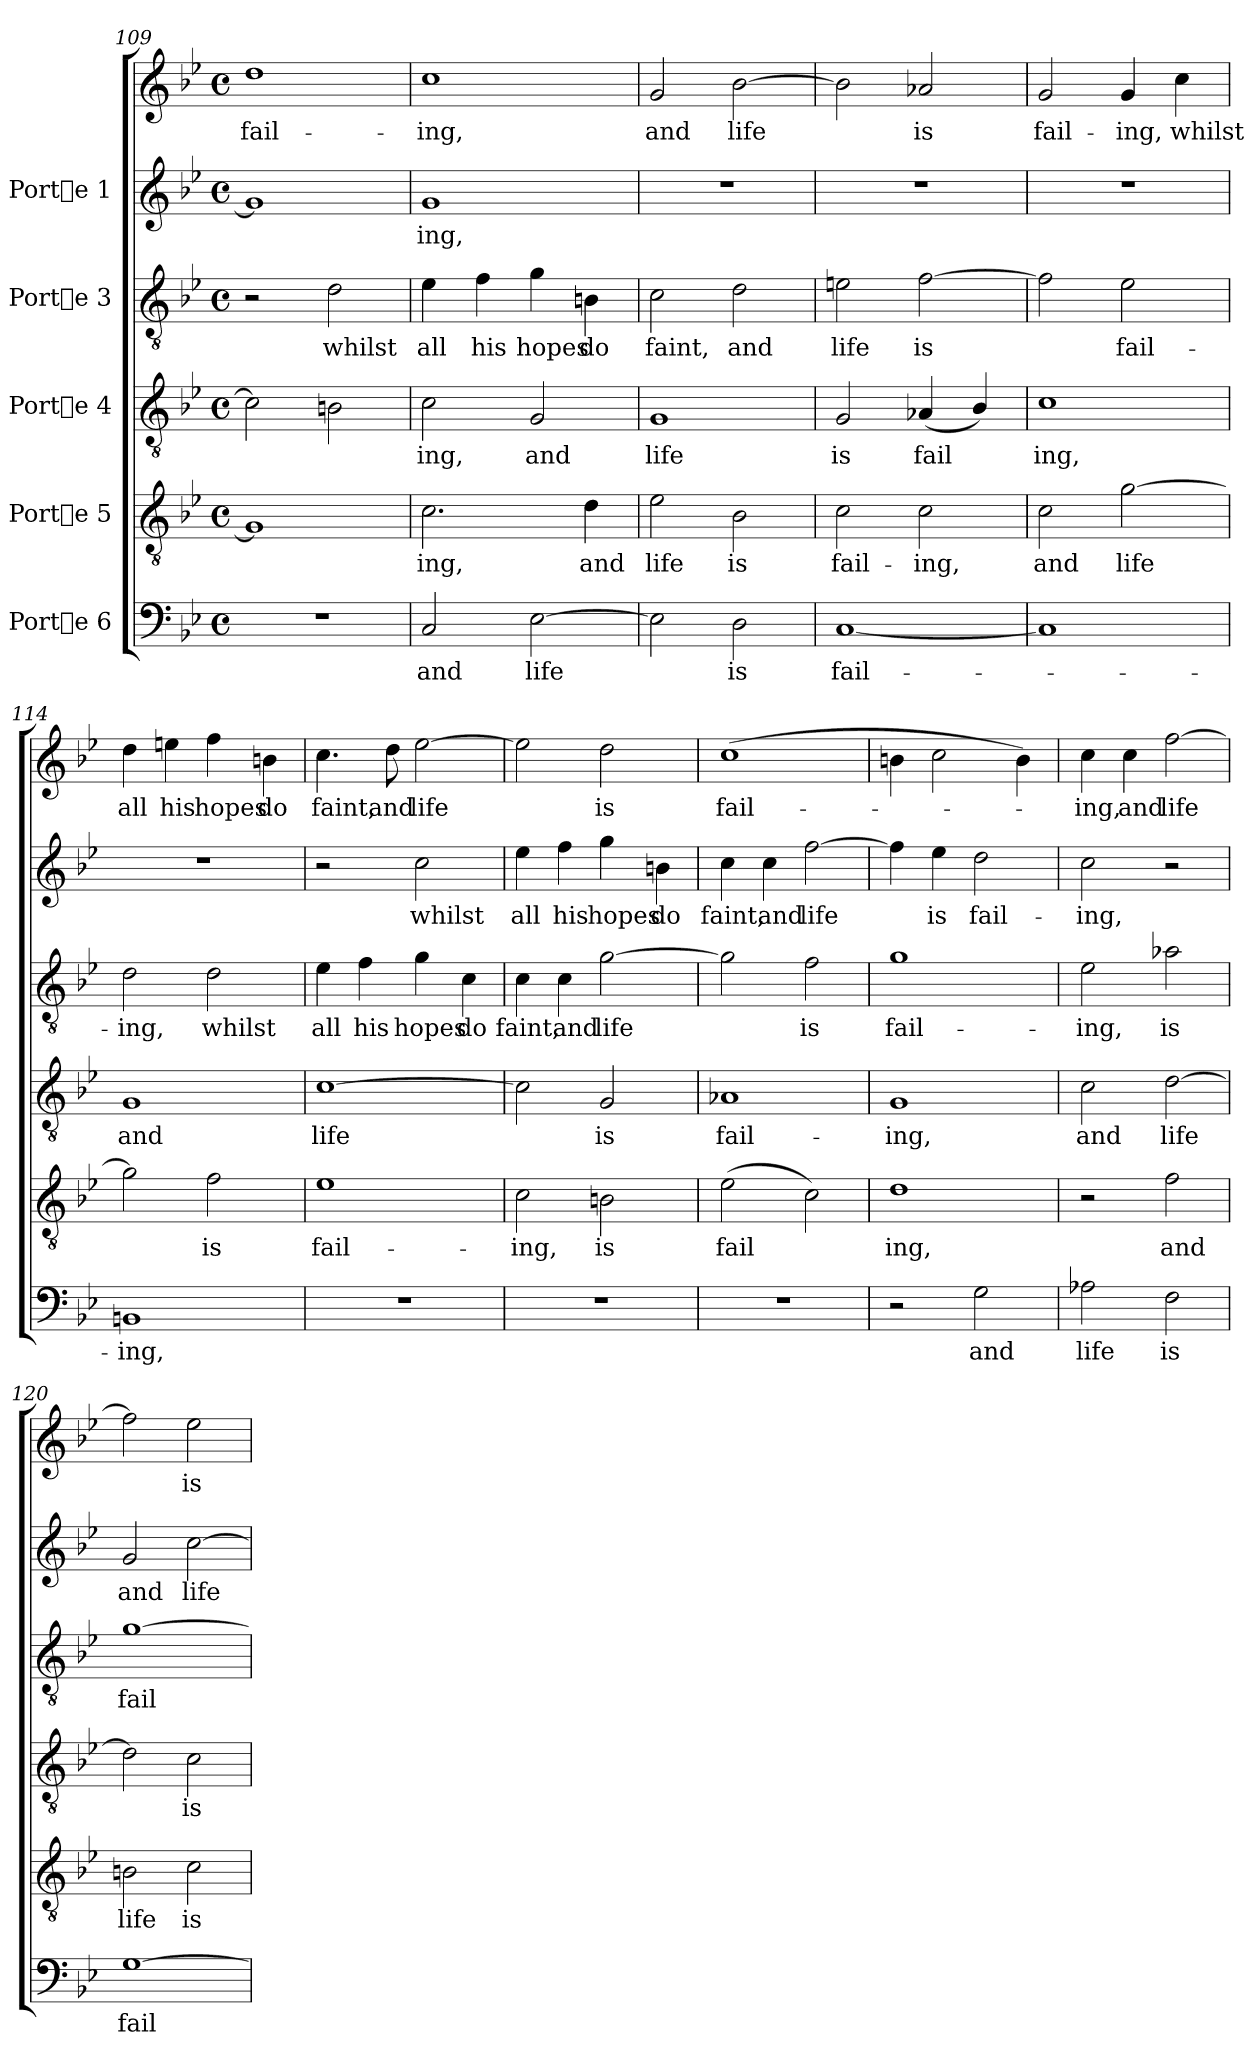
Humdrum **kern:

**kern	**text	**kern	**text	**kern	**text	**kern	**text	**kern	**text	**kern	**text
*part5	*part5	*part4	*part4	*part3	*part3	*part2	*part2	*part1	*part1	*part1	*part1
*staff6	*staff6	*staff5	*staff5	*staff4	*staff4	*staff3	*staff3	*staff2	*staff2	*staff1	*staff1
*I"Porte 6	*	*I"Porte 5	*	*I"Porte 4	*	*I"Porte 3	*	*I"Porte 1	*	*	*
!!LO:PB:g=z
*clefF4	*	*clefGv2	*	*clefGv2	*	*clefGv2	*	*clefG2	*	*clefG2	*
*k[b-e-]	*	*k[b-e-]	*	*k[b-e-]	*	*k[b-e-]	*	*k[b-e-]	*	*k[b-e-]	*
*B-:	*	*B-:	*	*B-:	*	*B-:	*	*B-:	*	*B-:	*
*M4/4	*	*M4/4	*	*M4/4	*	*M4/4	*	*M4/4	*	*M4/4	*
*met(c)	*	*met(c)	*	*met(c)	*	*met(c)	*	*met(c)	*	*met(c)	*
=109	=109	=109	=109	=109	=109	=109	=109	=109	=109	=109	=109
!	!	!	!	!	!	!	!	!	!	!	!LO:LY:b:cj
1r	.	1G]	.	2c\]	.	2r	.	1g]	.	1dd	-fail-
!	!	!	!	!	!	!	!LO:LY:b:cj	!	!	!	!
.	.	.	.	2Bn\	.	2d\	whilst	.	.	.	.
=110	=110	=110	=110	=110	=110	=110	=110	=110	=110	=110	=110
!	!LO:LY:b:cj	!	!LO:LY:b:cj	!	!LO:LY:b:cj	!	!LO:LY:b:cj	!	!LO:LY:b:cj	!	!LO:LY:b:cj
2C/	and	2.c\	-ing,	2c\	-ing,	4e-\	all	1g	ing,	1cc	-ing,
!	!	!	!	!	!	!	!LO:LY:b:cj	!	!	!	!
.	.	.	.	.	.	4f\	his	.	.	.	.
!	!LO:LY:b:cj	!	!	!	!LO:LY:b:cj	!	!LO:LY:b:cj	!	!	!	!
[>2E-\	life	.	.	2G/	and	4g\	hopes	.	.	.	.
!	!	!	!LO:LY:b:cj	!	!	!	!LO:LY:b:cj	!	!	!	!
.	.	4d\	and	.	.	4Bn\	do	.	.	.	.
=111	=111	=111	=111	=111	=111	=111	=111	=111	=111	=111	=111
!	!LO:LY:b:cj	!	!LO:LY:b:cj	!	!LO:LY:b:cj	!	!LO:LY:b:cj	!	!	!	!LO:LY:b:cj
2E-\]	.	2e-\	life	1G	life	2c\	faint,	1r	.	2g/	and
!	!LO:LY:b:cj	!	!LO:LY:b:cj	!	!	!	!LO:LY:b:cj	!	!	!	!LO:LY:b:cj
2D\	is	2B-\	is	.	.	2d\	and	.	.	[>2b-\	life
=112	=112	=112	=112	=112	=112	=112	=112	=112	=112	=112	=112
!	!LO:LY:b:cj	!	!LO:LY:b:cj	!	!LO:LY:b:cj	!	!LO:LY:b:cj	!	!	!	!LO:LY:b:cj
[<1C	fail-	2c\	fail-	2G/	is	2en\	life	1r	.	2b-\]	.
!	!	!	!LO:LY:b:cj	!	!LO:LY:b:cj	!	!LO:LY:b:cj	!	!	!	!LO:LY:b:cj
.	.	2c\	-ing,	(<4A-X/	fail-	[>2f\	is	.	.	2a-X/	is
!	!	!	!	!	!LO:LY:b:cj	!	!	!	!	!	!
.	.	.	.	4B-/)	--	.	.	.	.	.	.
=113	=113	=113	=113	=113	=113	=113	=113	=113	=113	=113	=113
!	!	!	!LO:LY:b:cj	!	!LO:LY:b:cj	!	!LO:LY:b:cj	!	!	!	!LO:LY:b:cj
1C]	.	2c\	and	1c	-ing,	2f\]	.	1r	.	2g/	fail-
!	!	!	!LO:LY:b:cj	!	!	!	!LO:LY:b:cj	!	!	!	!LO:LY:b:cj
.	.	[>2g\	life	.	.	2e-\	fail-	.	.	4g/	-ing,
!	!	!	!	!	!	!	!	!	!	!	!LO:LY:b:cj
.	.	.	.	.	.	.	.	.	.	4cc\	whilst
=114	=114	=114	=114	=114	=114	=114	=114	=114	=114	=114	=114
!	!LO:LY:b:cj	!	!LO:LY:b:cj	!	!LO:LY:b:cj	!	!LO:LY:b:cj	!	!	!	!LO:LY:b:cj
1BBn	-ing,	2g\]	.	1G	and	2d\	-ing,	1r	.	4dd\	all
!	!	!	!	!	!	!	!	!	!	!	!LO:LY:b:cj
.	.	.	.	.	.	.	.	.	.	4een\	his
!	!	!	!LO:LY:b:cj	!	!	!	!LO:LY:b:cj	!	!	!	!LO:LY:b:cj
.	.	2f\	is	.	.	2d\	whilst	.	.	4ff\	hopes
!	!	!	!	!	!	!	!	!	!	!	!LO:LY:b:cj
.	.	.	.	.	.	.	.	.	.	4bn\	do
!!LO:LB:g=z
=115	=115	=115	=115	=115	=115	=115	=115	=115	=115	=115	=115
!	!	!	!LO:LY:b:cj	!	!LO:LY:b:cj	!	!LO:LY:b:cj	!	!	!	!LO:LY:b:cj
1r	.	1e-	fail-	[>1c	life	4e-\	all	2r	.	4.cc\	faint,
!	!	!	!	!	!	!	!LO:LY:b:cj	!	!	!	!
.	.	.	.	.	.	4f\	his	.	.	.	.
!	!	!	!	!	!	!	!	!	!	!	!LO:LY:b:cj
.	.	.	.	.	.	.	.	.	.	8dd\	and
!	!	!	!	!	!	!	!LO:LY:b:cj	!	!LO:LY:b:cj	!	!LO:LY:b:cj
.	.	.	.	.	.	4g\	hopes	2cc\	whilst	[>2ee-\	life
!	!	!	!	!	!	!	!LO:LY:b:cj	!	!	!	!
.	.	.	.	.	.	4c\	do	.	.	.	.
=116	=116	=116	=116	=116	=116	=116	=116	=116	=116	=116	=116
!	!	!	!LO:LY:b:cj	!	!LO:LY:b:cj	!	!LO:LY:b:cj	!	!LO:LY:b:cj	!	!LO:LY:b:cj
1r	.	2c\	-ing,	2c\]	.	4c\	faint,	4ee-\	all	2ee-\]	.
!	!	!	!	!	!	!	!LO:LY:b:cj	!	!LO:LY:b:cj	!	!
.	.	.	.	.	.	4c\	and	4ff\	his	.	.
!	!	!	!LO:LY:b:cj	!	!LO:LY:b:cj	!	!LO:LY:b:cj	!	!LO:LY:b:cj	!	!LO:LY:b:cj
.	.	2Bn\	is	2G/	is	[>2g\	life	4gg\	hopes	2dd\	is
!	!	!	!	!	!	!	!	!	!LO:LY:b:cj	!	!
.	.	.	.	.	.	.	.	4bn\	do	.	.
=117	=117	=117	=117	=117	=117	=117	=117	=117	=117	=117	=117
!	!	!	!LO:LY:b:cj	!	!LO:LY:b:cj	!	!LO:LY:b:cj	!	!LO:LY:b:cj	!	!LO:LY:b:cj
1r	.	(>2e-\	fail-	1A-X	fail-	2g\]	.	4cc\	-faint,	(>1cc	fail-
!	!	!	!	!	!	!	!	!	!LO:LY:b:cj	!	!
.	.	.	.	.	.	.	.	4cc\	and	.	.
!	!	!	!LO:LY:b:cj	!	!	!	!LO:LY:b:cj	!	!LO:LY:b:cj	!	!
.	.	2c\)	--	.	.	2f\	is	[>2ff\	life	.	.
=118	=118	=118	=118	=118	=118	=118	=118	=118	=118	=118	=118
!	!	!	!LO:LY:b:cj	!	!LO:LY:b:cj	!	!LO:LY:b:cj	!	!LO:LY:b:cj	!	!
2r	.	1d	-ing,	1G	-ing,	1g	fail-	4ff\]	.	4bn\	.
!	!	!	!	!	!	!	!	!	!LO:LY:b:cj	!	!
.	.	.	.	.	.	.	.	4ee-\	is	2cc\	.
!	!LO:LY:b:cj	!	!	!	!	!	!	!	!LO:LY:b:cj	!	!
2G\	and	.	.	.	.	.	.	2dd\	fail-	.	.
.	.	.	.	.	.	.	.	.	.	4b\)	.
=119	=119	=119	=119	=119	=119	=119	=119	=119	=119	=119	=119
!	!LO:LY:b:cj	!	!	!	!LO:LY:b:cj	!	!LO:LY:b:cj	!	!LO:LY:b:cj	!	!LO:LY:b:cj
2A-X\	life	2r	.	2c\	and	2e-\	-ing,	2cc\	ing,	4cc\	-ing,
!	!	!	!	!	!	!	!	!	!	!	!LO:LY:b:cj
.	.	.	.	.	.	.	.	.	.	4cc\	and
!	!LO:LY:b:cj	!	!LO:LY:b:cj	!	!LO:LY:b:cj	!	!LO:LY:b:cj	!	!	!	!LO:LY:b:cj
2F\	is	2f\	and	[>2d\	life	2a-X\	is	2r	.	[>2ff\	life
!!LO:PB:g=z
=120	=120	=120	=120	=120	=120	=120	=120	=120	=120	=120	=120
!	!LO:LY:b:cj	!	!LO:LY:b:cj	!	!LO:LY:b:cj	!	!LO:LY:b:cj	!	!LO:LY:b:cj	!	!LO:LY:b:cj
[>1G	fail-	2Bn\	life	2d\]	.	[>1g	fail-	2g/	and	2ff\]	.
!	!	!	!LO:LY:b:cj	!	!LO:LY:b:cj	!	!	!	!LO:LY:b:cj	!	!LO:LY:b:cj
.	.	2c\	is	2c\	is	.	.	[>2cc\	life	2ee-\	is
=	=	=	=	=	=	=	=	=	=	=	=
*-	*-	*-	*-	*-	*-	*-	*-	*-	*-	*-	*-
